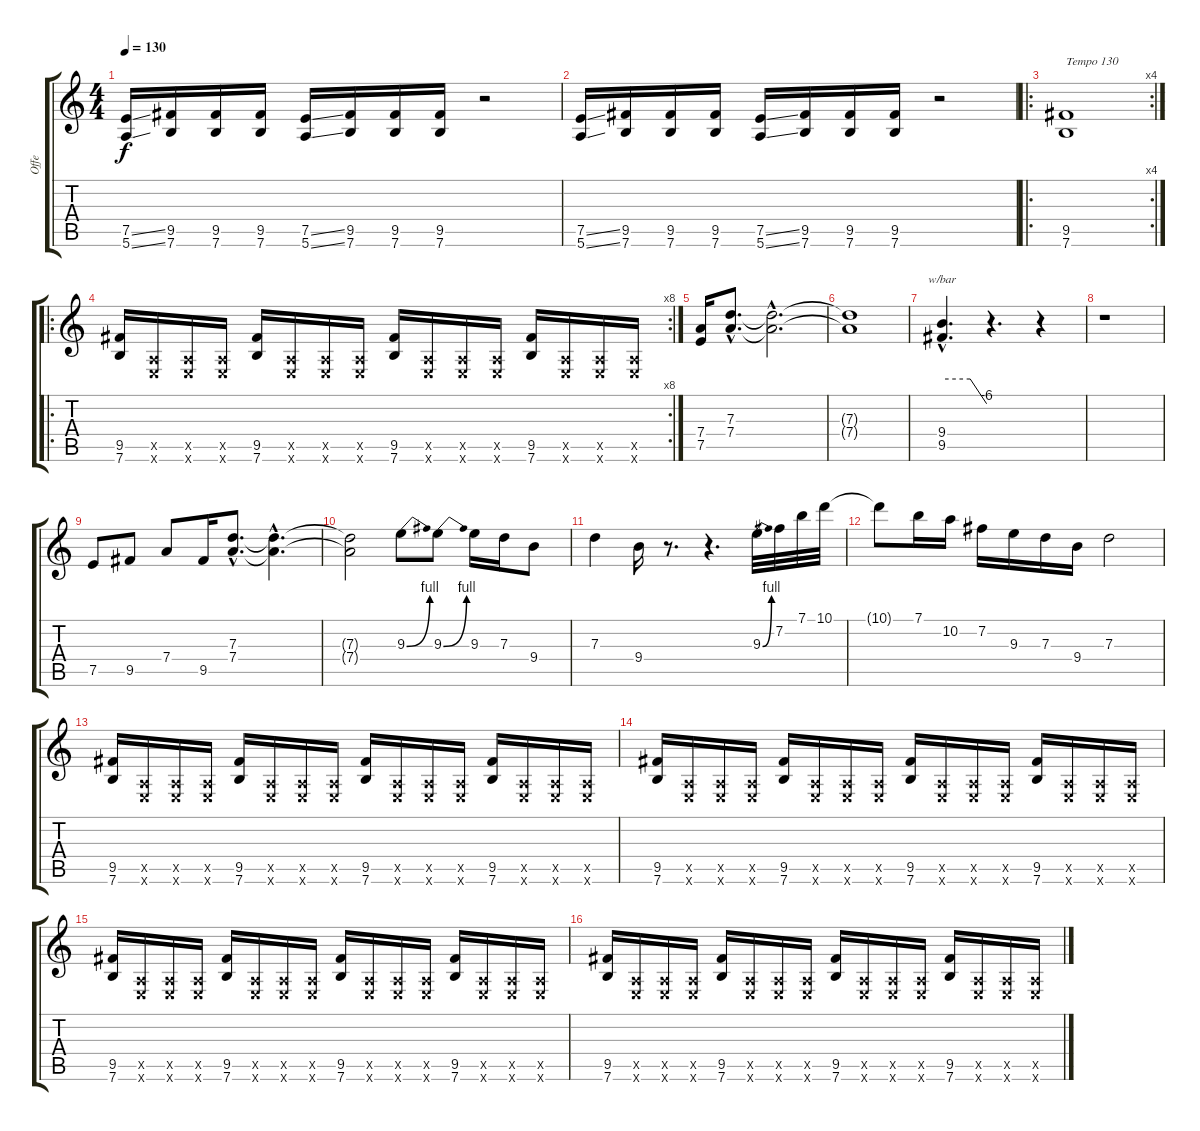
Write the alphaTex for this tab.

\track ("Offe" "Offe") {instrument overdrivenguitar}
\staff {score tabs}
\tuning (E4 B3 G3 D3 A2 E2) {hide}
\ts (4 4)
\tempo 130
\clef g2
\ks c
(7.5{ss} 5.6{ss}).16{dy f} (9.5 7.6).16 (9.5 7.6).16 (9.5 7.6).16 (7.5{ss} 5.6{ss}).16 (9.5 7.6).16 (9.5 7.6).16 (9.5 7.6).16 r.2 |
(7.5{ss} 5.6{ss}).16 (9.5 7.6).16 (9.5 7.6).16 (9.5 7.6).16 (7.5{ss} 5.6{ss}).16 (9.5 7.6).16 (9.5 7.6).16 (9.5 7.6).16 r.2 |
\ro
\rc 4
(9.5 7.6).1{txt "Tempo 130"} |
\ro
\rc 8
(9.5 7.6).16 (0.5{x} 0.6{x}).16 (0.5{x} 0.6{x}).16 (0.5{x} 0.6{x}).16 (9.5 7.6).16 (0.5{x} 0.6{x}).16 (0.5{x} 0.6{x}).16 (0.5{x} 0.6{x}).16 (9.5 7.6).16 (0.5{x} 0.6{x}).16 (0.5{x} 0.6{x}).16 (0.5{x} 0.6{x}).16 (9.5 7.6).16 (0.5{x} 0.6{x}).16 (0.5{x} 0.6{x}).16 (0.5{x} 0.6{x}).16 |
(7.4 7.5).16 (7.3{hac} 7.4{hac}).8{d} (7.3{hac t} 7.4{hac t}).2{d} |
(7.3{t} 7.4{t}).1 |
(9.4{hac} 9.5{hac}).4{d tbe (custom default 0 0 38 0 60 -24)} r.4{d} r.4 |
r.1 |
7.5.8 9.5.8 7.4.8 9.5.16 (7.3{hac} 7.4{hac}).8{d} (7.3{hac t} 7.4{hac t}).4{d} |
(7.3{t} 7.4{t}).2 9.3{be (bend 0 0 60 4)}.8 9.3{be (bend 0 0 60 4)}.8 9.3.16 7.3.16 9.4.8 |
7.3.4 9.4.16 r.8{d} r.4{d} 9.3{be (bend 0 0 60 4)}.32 7.2.32 7.1.32 10.1.32 |
10.1{t}.8 7.1.16 10.2.16 7.2.16 9.3.16 7.3.16 9.4.16 7.3.2 |
(9.5 7.6).16 (0.5{x} 0.6{x}).16 (0.5{x} 0.6{x}).16 (0.5{x} 0.6{x}).16 (9.5 7.6).16 (0.5{x} 0.6{x}).16 (0.5{x} 0.6{x}).16 (0.5{x} 0.6{x}).16 (9.5 7.6).16 (0.5{x} 0.6{x}).16 (0.5{x} 0.6{x}).16 (0.5{x} 0.6{x}).16 (9.5 7.6).16 (0.5{x} 0.6{x}).16 (0.5{x} 0.6{x}).16 (0.5{x} 0.6{x}).16 |
(9.5 7.6).16 (0.5{x} 0.6{x}).16 (0.5{x} 0.6{x}).16 (0.5{x} 0.6{x}).16 (9.5 7.6).16 (0.5{x} 0.6{x}).16 (0.5{x} 0.6{x}).16 (0.5{x} 0.6{x}).16 (9.5 7.6).16 (0.5{x} 0.6{x}).16 (0.5{x} 0.6{x}).16 (0.5{x} 0.6{x}).16 (9.5 7.6).16 (0.5{x} 0.6{x}).16 (0.5{x} 0.6{x}).16 (0.5{x} 0.6{x}).16 |
(9.5 7.6).16 (0.5{x} 0.6{x}).16 (0.5{x} 0.6{x}).16 (0.5{x} 0.6{x}).16 (9.5 7.6).16 (0.5{x} 0.6{x}).16 (0.5{x} 0.6{x}).16 (0.5{x} 0.6{x}).16 (9.5 7.6).16 (0.5{x} 0.6{x}).16 (0.5{x} 0.6{x}).16 (0.5{x} 0.6{x}).16 (9.5 7.6).16 (0.5{x} 0.6{x}).16 (0.5{x} 0.6{x}).16 (0.5{x} 0.6{x}).16 |
(9.5 7.6).16 (0.5{x} 0.6{x}).16 (0.5{x} 0.6{x}).16 (0.5{x} 0.6{x}).16 (9.5 7.6).16 (0.5{x} 0.6{x}).16 (0.5{x} 0.6{x}).16 (0.5{x} 0.6{x}).16 (9.5 7.6).16 (0.5{x} 0.6{x}).16 (0.5{x} 0.6{x}).16 (0.5{x} 0.6{x}).16 (9.5 7.6).16 (0.5{x} 0.6{x}).16 (0.5{x} 0.6{x}).16 (0.5{x} 0.6{x}).16
